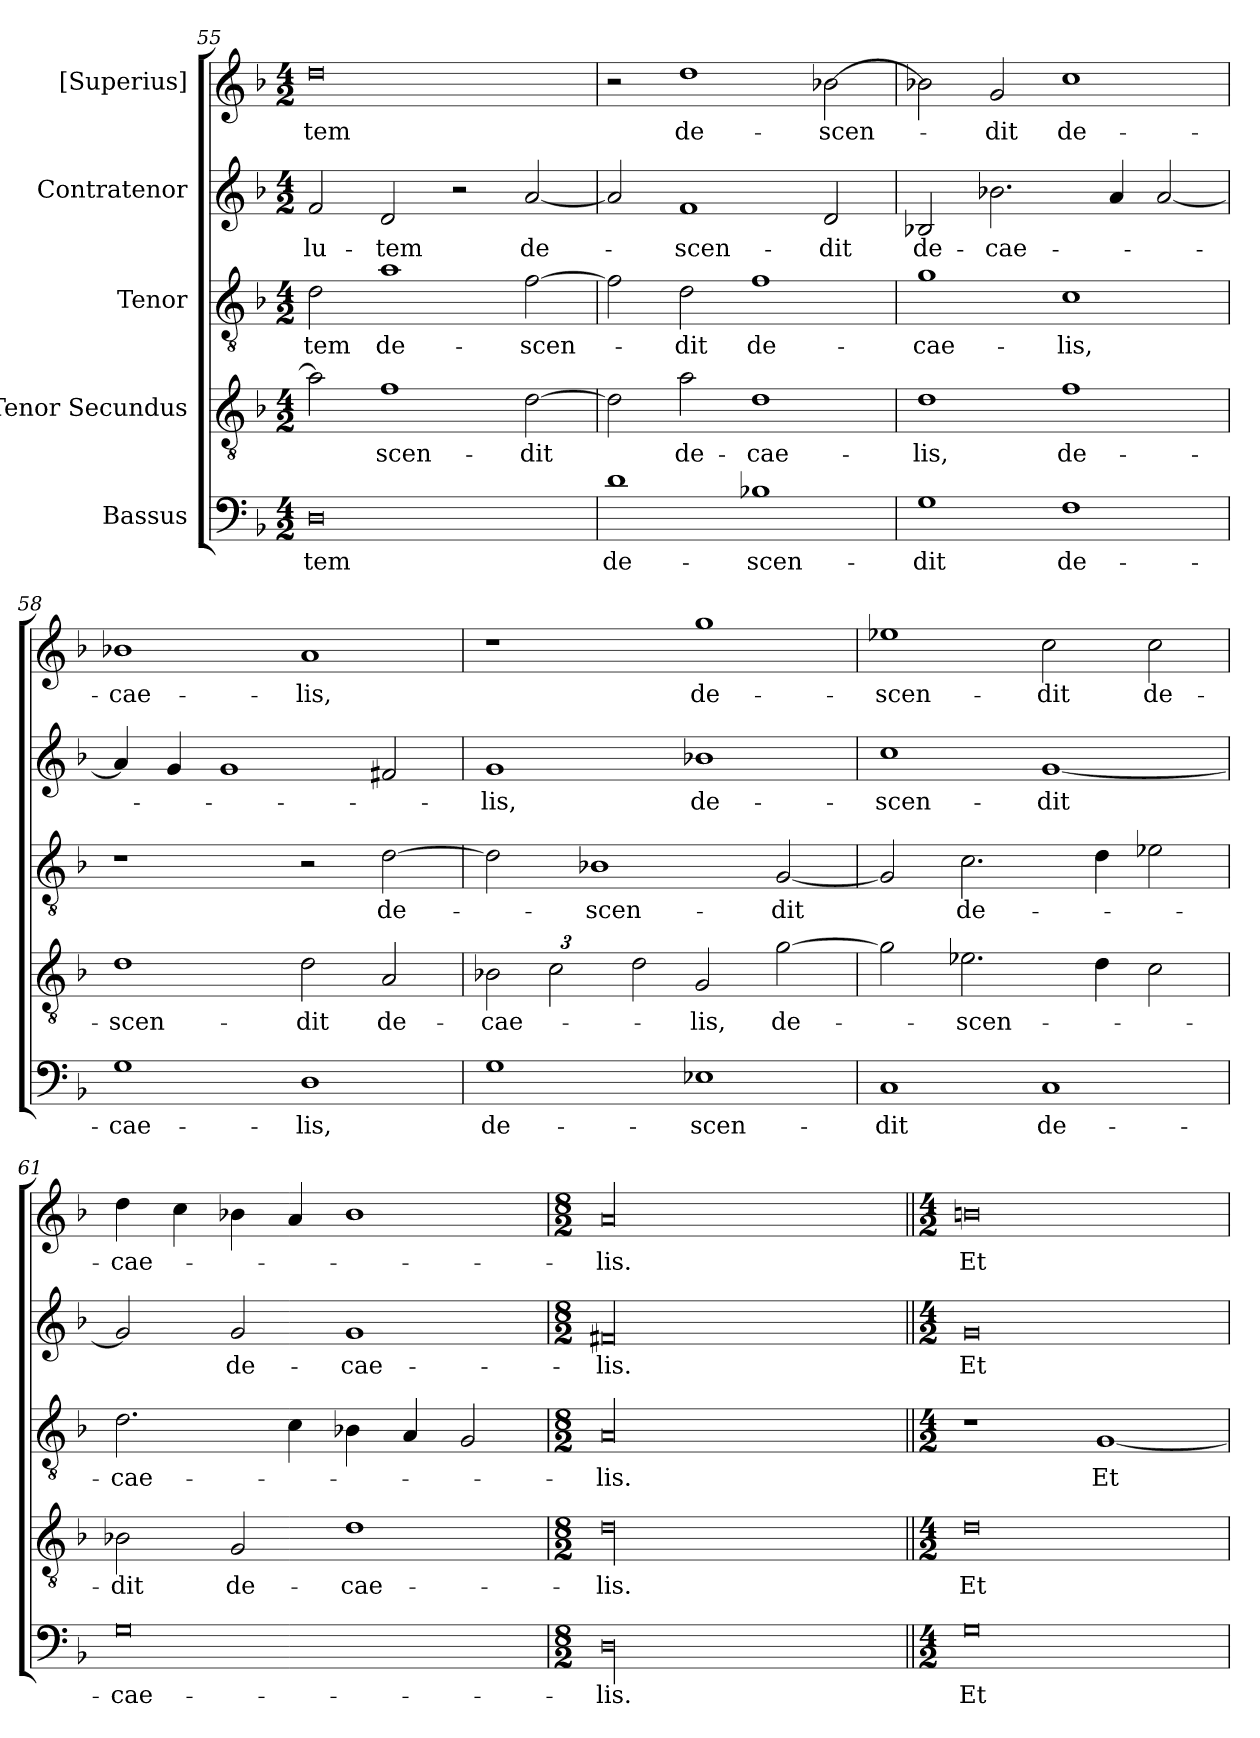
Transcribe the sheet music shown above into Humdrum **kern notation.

**kern	**text	**kern	**text	**kern	**text	**kern	**text	**kern	**text
*part5	*part5	*part4	*part4	*part3	*part3	*part2	*part2	*part1	*part1
*staff5	*staff5	*staff4	*staff4	*staff3	*staff3	*staff2	*staff2	*staff1	*staff1
*I"Bassus	*	*I"Tenor Secundus	*	*I"Tenor	*	*I"Contratenor	*	*I"[Superius]	*
*clefF4	*	*clefGv2	*	*clefGv2	*	*clefG2	*	*clefG2	*
*k[b-]	*	*k[b-]	*	*k[b-]	*	*k[b-]	*	*k[b-]	*
*M4/2	*	*M4/2	*	*M4/2	*	*M4/2	*	*M4/2	*
=55	=55	=55	=55	=55	=55	=55	=55	=55	=55
0D\	-tem	2a\]	.	2d\	-tem	2f/	-lu-	0dd\	-tem
.	.	1f\	-scen-	1a\	de-	2d/	-tem	.	.
.	.	.	.	.	.	2r	.	.	.
.	.	[2d\	-dit	[2f\	-scen-	[2a/	de-	.	.
=56	=56	=56	=56	=56	=56	=56	=56	=56	=56
1d\	de-	2d\]	.	2f\]	.	2a/]	.	2r	.
.	.	2a\	de-	2d\	-dit	1f/	-scen-	1dd\	de-
1B-X\	-scen-	1d\	cae-	1f\	de-	.	.	.	.
.	.	.	.	.	.	2d/	-dit	[2b-X\	-scen-
=57	=57	=57	=57	=57	=57	=57	=57	=57	=57
1G\	-dit	1d\	-lis,	1g\	cae-	2B-X/	de-	2b-X\]	.
.	.	.	.	.	.	2.b-X\	cae-	2g/	-dit
1F\	de-	1f\	de-	1c\	-lis,	.	.	1cc\	de-
.	.	.	.	.	.	4a/	.	.	.
.	.	.	.	.	.	[2a/	.	.	.
=58	=58	=58	=58	=58	=58	=58	=58	=58	=58
1G\	cae-	1d\	-scen-	1r	.	4a/]	.	1b-X\	cae-
.	.	.	.	.	.	4g/	.	.	.
.	.	.	.	.	.	1g/	.	.	.
1D\	-lis,	2d\	-dit	2r	.	.	.	1a/	-lis,
.	.	2A/	de-	[2d\	de-	2f#X/	.	.	.
=59	=59	=59	=59	=59	=59	=59	=59	=59	=59
*	*	*Xbrackettup	*	*	*	*	*	*	*
1G\	de-	3B-X\	cae-	2d\]	.	1g/	-lis,	1r	.
.	.	3c\	.	.	.	.	.	.	.
.	.	.	.	1B-X\	-scen-	.	.	.	.
.	.	3d\	.	.	.	.	.	.	.
1E-X\	-scen-	2G/	-lis,	.	.	1b-X\	de-	1gg\	de-
.	.	[2g\	de-	[2G/	-dit	.	.	.	.
=60	=60	=60	=60	=60	=60	=60	=60	=60	=60
1C/	-dit	2g\]	.	2G/]	.	1cc\	-scen-	1ee-X\	-scen-
.	.	2.e-X\	-scen-	2.c\	de-	.	.	.	.
1C/	de-	.	.	.	.	[1g/	-dit	2cc\	-dit
.	.	4d\	.	4d\	.	.	.	.	.
.	.	2c\	.	2e-X\	.	.	.	2cc\	de-
=61	=61	=61	=61	=61	=61	=61	=61	=61	=61
0G\	cae-	2B-X\	-dit	2.d\	cae-	2g/]	.	4dd\	cae-
.	.	.	.	.	.	.	.	4cc\	.
.	.	2G/	de-	.	.	2g/	de-	4b-X\	.
.	.	.	.	4c\	.	.	.	4a/	.
.	.	1d\	cae-	4B-X\	.	1g/	cae-	1b-\	.
.	.	.	.	4A/	.	.	.	.	.
.	.	.	.	2G/	.	.	.	.	.
=62	=62	=62	=62	=62	=62	=62	=62	=62	=62
*M8/2	*	*M8/2	*	*M8/2	*	*M8/2	*	*M8/2	*
00D\	-lis.	00d\	-lis.	00A/	-lis.	00f#X/	-lis.	00a/	-lis.
=63||	=63||	=63||	=63||	=63||	=63||	=63||	=63||	=63||	=63||
*M4/2	*	*M4/2	*	*M4/2	*	*M4/2	*	*M4/2	*
0G\	Et-	0d\	Et-	1r	.	0g/	Et-	0b\	Et-
.	.	.	.	[1G/	Et-	.	.	.	.
=	=	=	=	=	=	=	=	=	=
*-	*-	*-	*-	*-	*-	*-	*-	*-	*-
